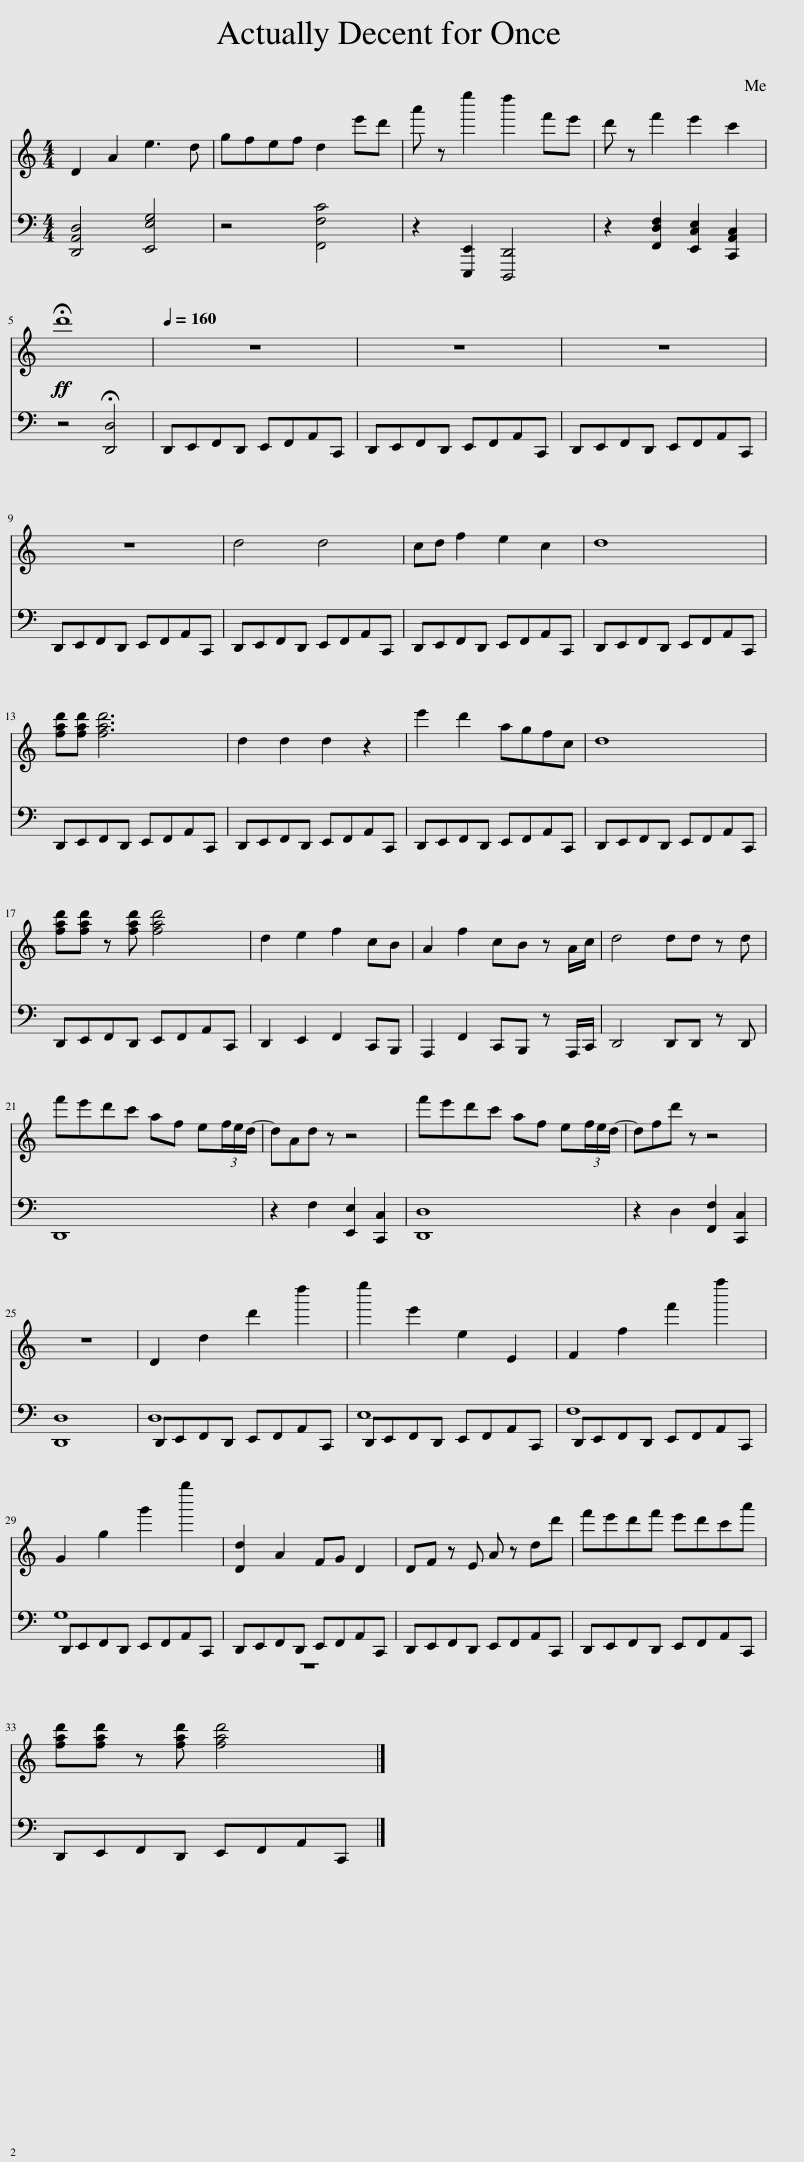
X:1
%%score { 1 | ( 2 3 ) }
L:1/8
M:4/4
I:linebreak $
K:C
V:1 treble
V:2 bass
V:3 bass
V:1
 D2 A2 e3 d | gfef d2 e'd' | a' z e''2 d''2 f'e' | d' z f'2 e'2 c'2 |$!ff! !fermata!d'8 | %5
[Q:1/4=160] z8 | z8 | z8 |$ z8 | d4 d4 | %10
 cd f2 e2 c2 | d8 |$ [fad'][fad'] [fad']6 | d2 d2 d2 z2 | e'2 d'2 agfc | %15
 d8 |$ [fad'][fad'] z [fad'] [fad']4 | d2 e2 f2 cB | A2 f2 cB z A/c/ | d4 dd z d |$ %20
 f'e'd'c' af e(3f/e/d/- | dAd z z4 | f'e'd'c' af e(3f/e/d/- | dfd' z z4 |$ z8 | %25
 D2 d2 d'2 d''2 | e''2 e'2 e2 E2 | F2 f2 f'2 f''2 |$ G2 g2 g'2 g''2 | [Dd]2 A2 FG D2 | %30
 DF z E A z dd' | f'e'd'f' e'd'c'a' |$ [fad'][fad'] z [fad'] [fad']4 |] %33
V:2
 [D,,A,,D,]4 [E,,E,G,]4 | z4 [F,,F,C]4 | z2 [E,,,E,,]2 [D,,,D,,]4 | z2 [F,,D,F,]2 [E,,C,E,]2 [C,,A,,C,]2 |$ z4 !fermata![D,,D,]4 | %5
 D,,E,,F,,D,, E,,F,,A,,C,, | D,,E,,F,,D,, E,,F,,A,,C,, | D,,E,,F,,D,, E,,F,,A,,C,, |$ D,,E,,F,,D,, E,,F,,A,,C,, | D,,E,,F,,D,, E,,F,,A,,C,, | %10
 D,,E,,F,,D,, E,,F,,A,,C,, | D,,E,,F,,D,, E,,F,,A,,C,, |$ D,,E,,F,,D,, E,,F,,A,,C,, | D,,E,,F,,D,, E,,F,,A,,C,, | D,,E,,F,,D,, E,,F,,A,,C,, | %15
 D,,E,,F,,D,, E,,F,,A,,C,, |$ D,,E,,F,,D,, E,,F,,A,,C,, | D,,2 E,,2 F,,2 C,,B,,, | A,,,2 F,,2 C,,B,,, z A,,,/C,,/ | D,,4 D,,D,, z D,, |$ %20
 D,,8 | z2 F,2 [E,,E,]2 [C,,C,]2 | [D,,D,]8 | z2 D,2 [F,,F,]2 [C,,C,]2 |$ [D,,D,]8 | %25
 D,,E,,F,,D,, E,,F,,A,,C,, | D,,E,,F,,D,, E,,F,,A,,C,, | D,,E,,F,,D,, E,,F,,A,,C,, |$ D,,E,,F,,D,, E,,F,,A,,C,, | D,,E,,F,,D,, E,,F,,A,,C,, | %30
 D,,E,,F,,D,, E,,F,,A,,C,, | D,,E,,F,,D,, E,,F,,A,,C,, |$ D,,E,,F,,D,, E,,F,,A,,C,, |] %33
V:3
 x8 | x8 | x8 | x8 |$ x8 | %5
 x8 | x8 | x8 |$ x8 | x8 | %10
 x8 | x8 |$ x8 | x8 | x8 | %15
 x8 |$ x8 | x8 | x8 | x8 |$ %20
 x8 | x8 | x8 | x8 |$ x8 | %25
 D,8 | E,8 | F,8 |$ G,8 | z8 | %30
 x8 | x8 |$ x8 |] %33
